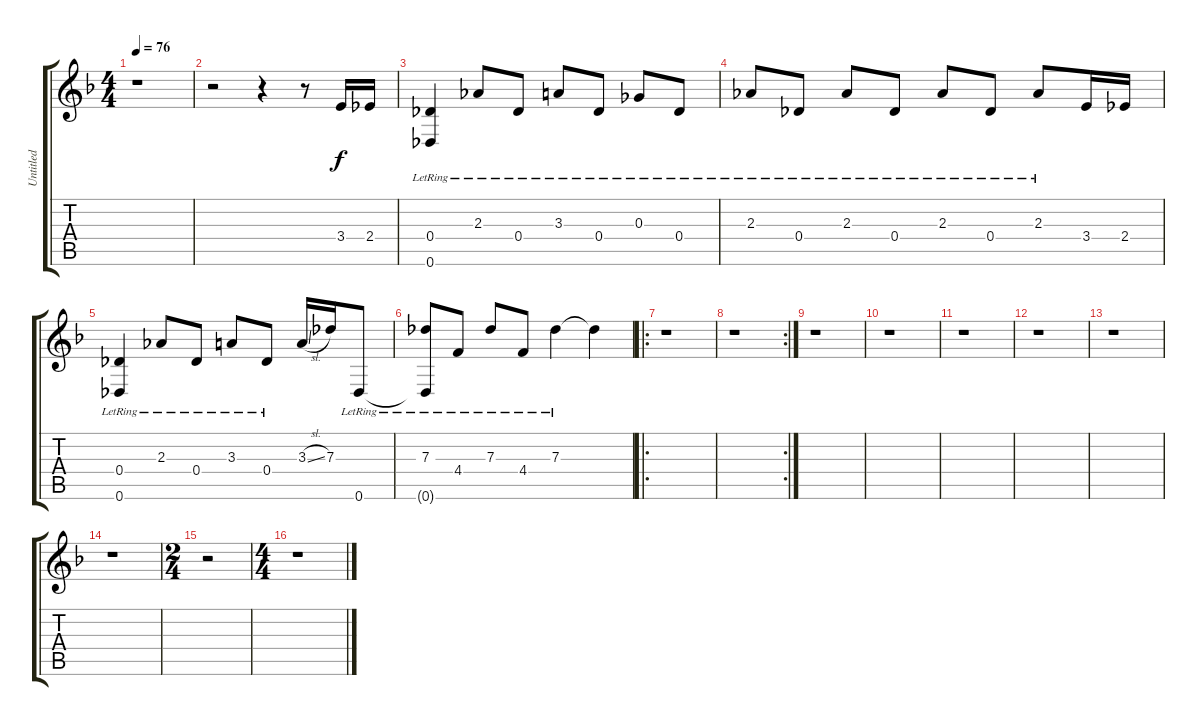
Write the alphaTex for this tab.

\track ("Untitled" "Untitled") {instrument electricguitarclean}
\staff {score tabs}
\tuning (Eb4 Bb3 Gb3 Db3 Ab2 Db2) {hide}
\ts (4 4)
\tempo 76
\clef g2
\ks f
r.1{dy f} |
r.2 r.4 r.8 3.4.16 2.4.16 |
(0.4{lr} 0.6{lr}).4 2.3{lr}.8 0.4{lr}.8 3.3{lr}.8 0.4{lr}.8 0.3{lr}.8 0.4{lr}.8 |
2.3{lr}.8 0.4{lr}.8 2.3{lr}.8 0.4{lr}.8 2.3{lr}.8 0.4{lr}.8 2.3{lr}.8 3.4.16 2.4.16 |
(0.4{lr} 0.6{lr}).4 2.3{lr}.8 0.4{lr}.8 3.3{lr}.8 0.4{lr}.8 3.3{sl}.16 7.3.16 0.6{lr}.8 |
(7.3{lr} 0.6{t}).8 4.4{lr}.8 7.3{lr}.8 4.4{lr}.8 7.3{lr}.4 7.3{t}.4 |
\ro
r.1 |
\rc 2
r.1 |
r.1 |
r.1 |
r.1 |
r.1 |
r.1 |
r.1 |
\ts (2 4)
r.2 |
\ts (4 4)
r.1
